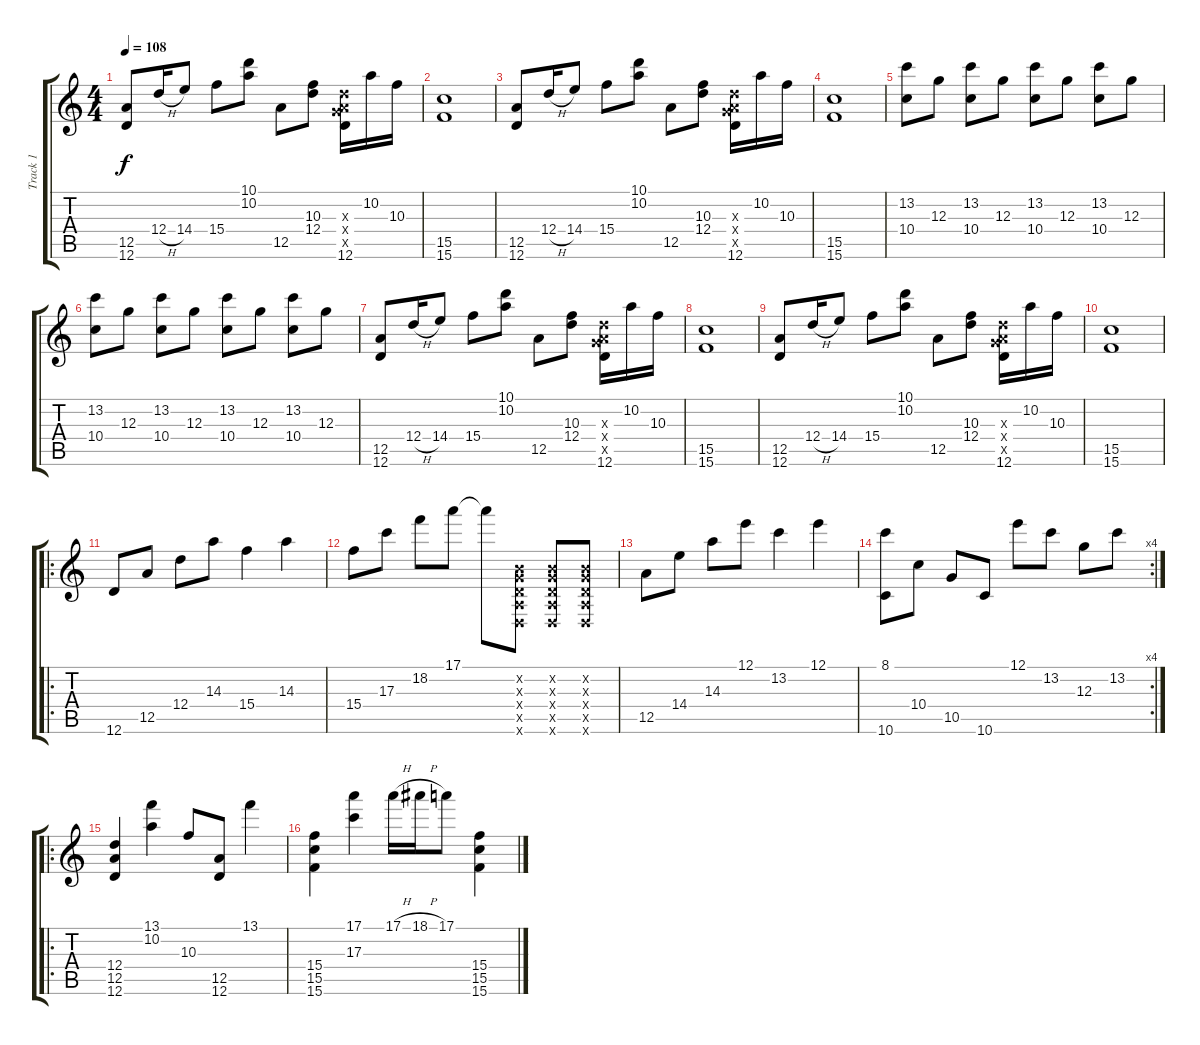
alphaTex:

\track ("Track 1" "Track 1") {instrument acousticguitarsteel}
\staff {score tabs}
\tuning (E4 B3 G3 D3 A2 D2) {hide}
\ts (4 4)
\tempo 108
\clef g2
\ks c
(12.5 12.6).8{dy f instrument acousticguitarsteel} 12.4{h}.16 14.4.8 15.4.8 (10.1 10.2).8 12.5.8 (10.3 12.4).8 (0.3{x} 12.4{x} 12.5{x} 12.6).16 10.2.16 10.3.16 |
(15.5 15.6).1 |
(12.5 12.6).8 12.4{h}.16 14.4.8 15.4.8 (10.1 10.2).8 12.5.8 (10.3 12.4).8 (0.3{x} 12.4{x} 12.5{x} 12.6).16 10.2.16 10.3.16 |
(15.5 15.6).1 |
(13.2 10.4).8 12.3.8 (13.2 10.4).8 12.3.8 (13.2 10.4).8 12.3.8 (13.2 10.4).8 12.3.8 |
(13.2 10.4).8 12.3.8 (13.2 10.4).8 12.3.8 (13.2 10.4).8 12.3.8 (13.2 10.4).8 12.3.8 |
(12.5 12.6).8 12.4{h}.16 14.4.8 15.4.8 (10.1 10.2).8 12.5.8 (10.3 12.4).8 (0.3{x} 12.4{x} 12.5{x} 12.6).16 10.2.16 10.3.16 |
(15.5 15.6).1 |
(12.5 12.6).8 12.4{h}.16 14.4.8 15.4.8 (10.1 10.2).8 12.5.8 (10.3 12.4).8 (0.3{x} 12.4{x} 12.5{x} 12.6).16 10.2.16 10.3.16 |
(15.5 15.6).1 |
\ro
12.6.8 12.5.8 12.4.8 14.3.8 15.4.4 14.3.4 |
15.4.8 17.3.8 18.2.8 17.1.8 17.1{t}.8 (0.2{x} 0.3{x} 0.4{x} 0.5{x} 0.6{x}).8 (0.2{x} 0.3{x} 0.4{x} 0.5{x} 0.6{x}).8 (0.2{x} 0.3{x} 0.4{x} 0.5{x} 0.6{x}).8 |
12.5.8 14.4.8 14.3.8 12.1.8 13.2.4 12.1.4 |
\rc 4
(8.1 10.6).8 10.4.8 10.5.8 10.6.8 12.1.8 13.2.8 12.3.8 13.2.8 |
\ro
(12.4 12.5 12.6).4 (13.1 10.2).4 10.3.8 (12.5 12.6).8 13.1.4 |
(15.4 15.5 15.6).4 (17.1 17.3).4 17.1{h}.16 18.1{h}.16 17.1.8 (15.4{ss} 15.5{ss} 15.6{ss}).4
